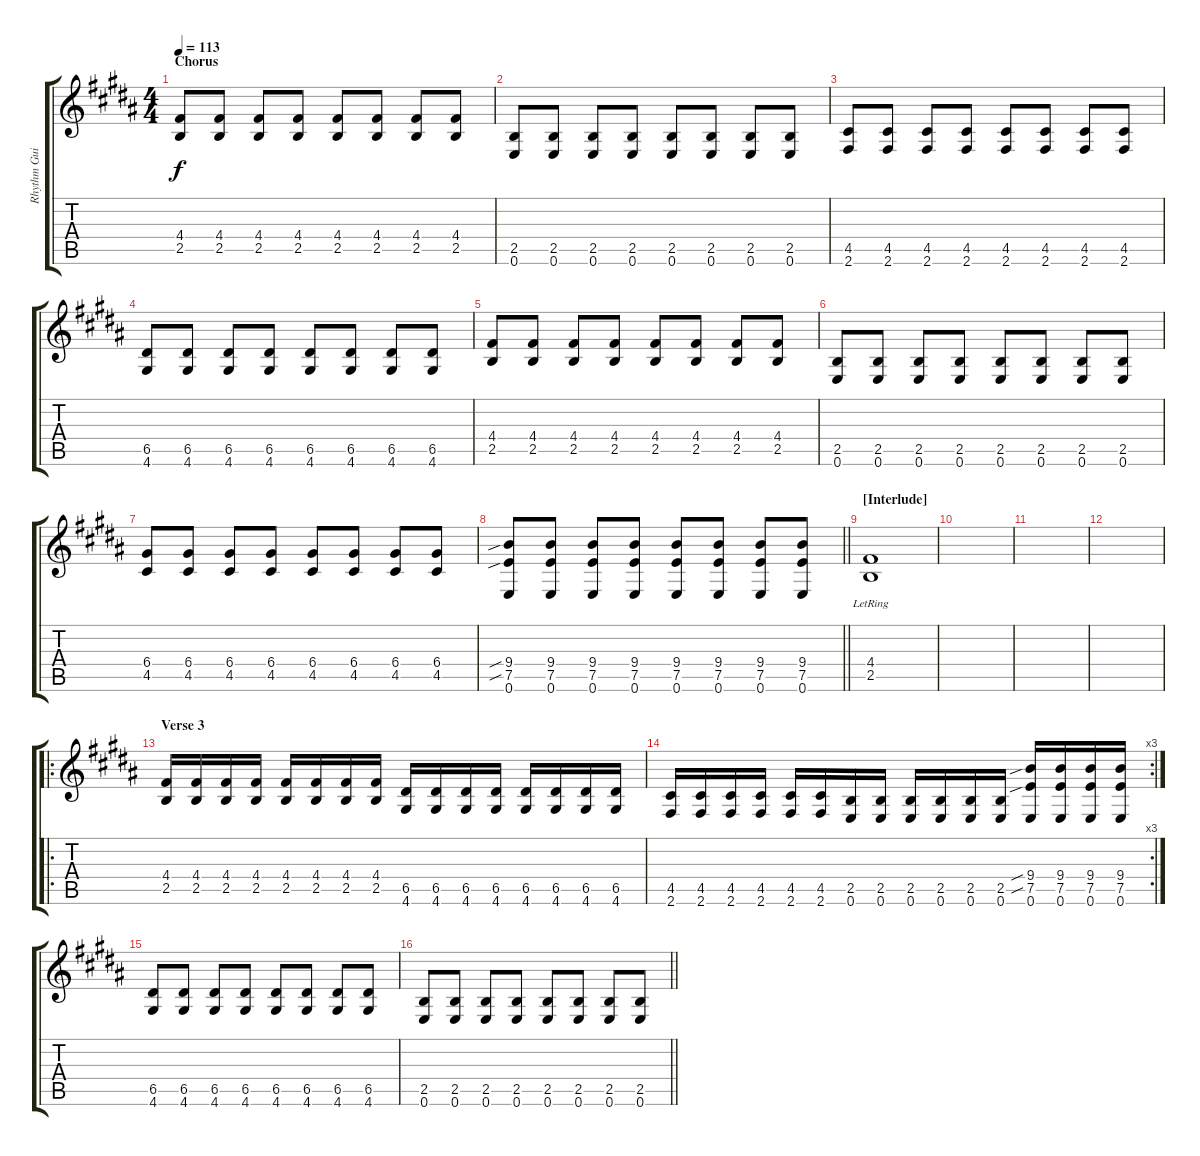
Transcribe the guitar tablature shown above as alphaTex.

\track ("Rhythm Guitar" "Rhythm Gui") {instrument overdrivenguitar}
\staff {score tabs}
\tuning (E4 B3 G3 D3 A2 E2) {hide}
\ts (4 4)
\section ("" "Chorus")
\tempo 113
\clef g2
\ks b
(4.4 2.5).8{dy f} (4.4 2.5).8 (4.4 2.5).8 (4.4 2.5).8 (4.4 2.5).8 (4.4 2.5).8 (4.4 2.5).8 (4.4 2.5).8 |
(2.5 0.6).8 (2.5 0.6).8 (2.5 0.6).8 (2.5 0.6).8 (2.5 0.6).8 (2.5 0.6).8 (2.5 0.6).8 (2.5 0.6).8 |
(4.5 2.6).8 (4.5 2.6).8 (4.5 2.6).8 (4.5 2.6).8 (4.5 2.6).8 (4.5 2.6).8 (4.5 2.6).8 (4.5 2.6).8 |
(6.5 4.6).8 (6.5 4.6).8 (6.5 4.6).8 (6.5 4.6).8 (6.5 4.6).8 (6.5 4.6).8 (6.5 4.6).8 (6.5 4.6).8 |
(4.4 2.5).8 (4.4 2.5).8 (4.4 2.5).8 (4.4 2.5).8 (4.4 2.5).8 (4.4 2.5).8 (4.4 2.5).8 (4.4 2.5).8 |
(2.5 0.6).8 (2.5 0.6).8 (2.5 0.6).8 (2.5 0.6).8 (2.5 0.6).8 (2.5 0.6).8 (2.5 0.6).8 (2.5 0.6).8 |
(6.4 4.5).8 (6.4 4.5).8 (6.4 4.5).8 (6.4 4.5).8 (6.4 4.5).8 (6.4 4.5).8 (6.4 4.5).8 (6.4 4.5).8 |
\barLineRight lightlight
(9.4{sib} 7.5{sib} 0.6).8 (9.4 7.5 0.6).8 (9.4 7.5 0.6).8 (9.4 7.5 0.6).8 (9.4 7.5 0.6).8 (9.4 7.5 0.6).8 (9.4 7.5 0.6).8 (9.4 7.5 0.6).8 |
\section ("" "[Interlude]")
(4.4{lr} 2.5).1 |
|
|
|
\ro
\section ("" "Verse 3")
(4.4 2.5).16 (4.4 2.5).16 (4.4 2.5).16 (4.4 2.5).16 (4.4 2.5).16 (4.4 2.5).16 (4.4 2.5).16 (4.4 2.5).16 (6.5 4.6).16 (6.5 4.6).16 (6.5 4.6).16 (6.5 4.6).16 (6.5 4.6).16 (6.5 4.6).16 (6.5 4.6).16 (6.5 4.6).16 |
\rc 3
(4.5 2.6).16 (4.5 2.6).16 (4.5 2.6).16 (4.5 2.6).16 (4.5 2.6).16 (4.5 2.6).16 (2.5 0.6).16 (2.5 0.6).16 (2.5 0.6).16 (2.5 0.6).16 (2.5 0.6).16 (2.5 0.6).16 (9.4{sib} 7.5{sib} 0.6).16 (9.4 7.5 0.6).16 (9.4 7.5 0.6).16 (9.4 7.5 0.6).16 |
(6.5 4.6).8 (6.5 4.6).8 (6.5 4.6).8 (6.5 4.6).8 (6.5 4.6).8 (6.5 4.6).8 (6.5 4.6).8 (6.5 4.6).8 |
\barLineRight lightlight
(2.5 0.6).8 (2.5 0.6).8 (2.5 0.6).8 (2.5 0.6).8 (2.5 0.6).8 (2.5 0.6).8 (2.5 0.6).8 (2.5 0.6).8
